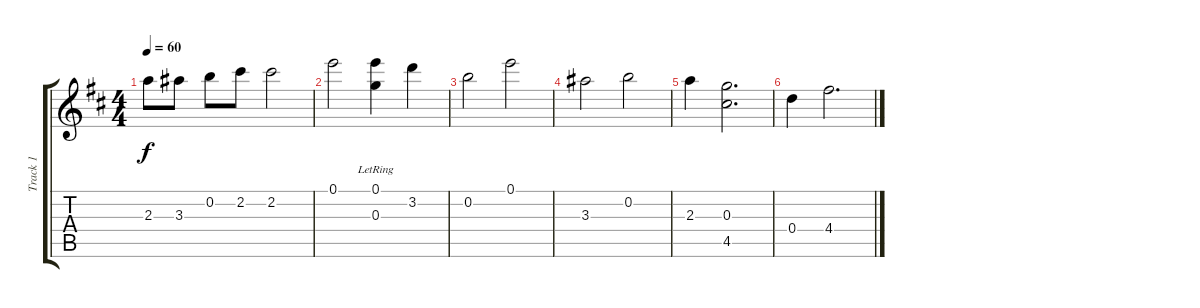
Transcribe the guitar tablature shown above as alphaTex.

\track ("Track 1" "Track 1") {instrument electricguitarjazz}
\staff {score tabs}
\tuning (E5 B4 G4 D4 A3 E3) {hide}
\ts (4 4)
\tempo 60
\clef g2
\ks bminor
2.3.8{dy f} 3.3.8 0.2.8 2.2.8 2.2.2 |
0.1.2 (0.1{lr} 0.3{lr}).4 3.2.4 |
0.2.2 0.1.2 |
3.3.2 0.2.2 |
2.3.4 (0.3 4.5).2{d} |
0.4.4 4.4.2{d}
